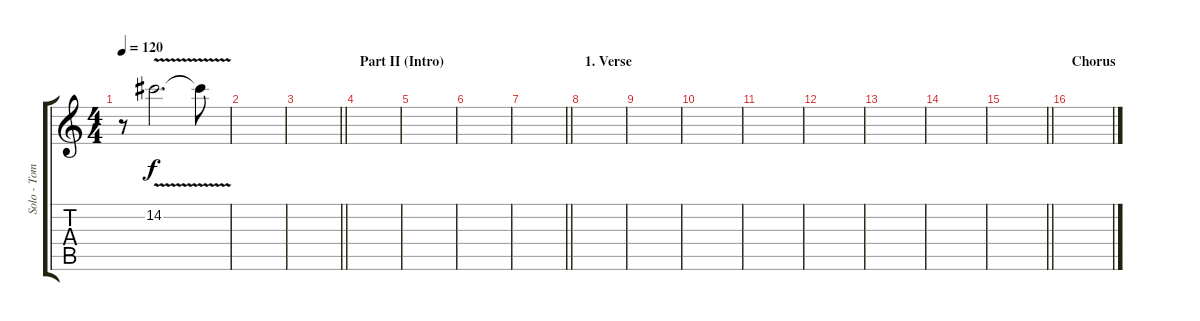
\track ("Solo - Tom Gilcher" "Solo - Tom") {instrument electricguitarclean}
\staff {score tabs}
\tuning (E4 B3 G3 D3 A2 E2) {hide}
\ts (4 4)
\tempo 120
\clef g2
\ks c
r.8{dy f} 14.2{v}.2{d} 14.2{t}.8 |
|
\barLineRight lightlight
|
\section ("" "Part II (Intro)")
|
|
|
\barLineRight lightlight
|
\section ("" "1. Verse")
|
|
|
|
|
|
|
\barLineRight lightlight
|
\section ("" "Chorus")
